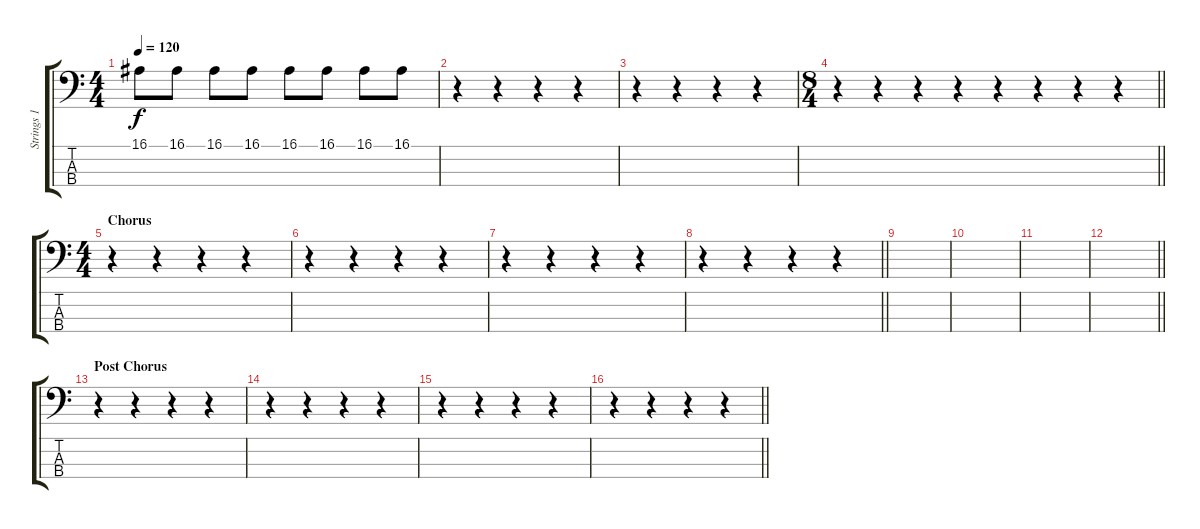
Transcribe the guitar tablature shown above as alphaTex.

\track ("Strings 1 " "Strings 1 ") {instrument pizzicatostrings}
\staff {score tabs}
\tuning (Gb2 Db2 Ab1 Eb1) {hide}
\ts (4 4)
\tempo 120
\clef f4
\ks c
16.1.8{dy f instrument lead2sawtooth} 16.1.8 16.1.8 16.1.8 16.1.8 16.1.8 16.1.8 16.1.8 |
r.4 r.4 r.4 r.4 |
r.4 r.4 r.4 r.4 |
\ts (8 4)
\barLineRight lightlight
r.4 r.4 r.4 r.4 r.4 r.4 r.4 r.4 |
\ts (4 4)
\section ("" "Chorus")
r.4 r.4 r.4 r.4 |
r.4 r.4 r.4 r.4 |
r.4 r.4 r.4 r.4 |
\barLineRight lightlight
r.4 r.4 r.4 r.4 |
|
|
|
\barLineRight lightlight
|
\section ("" "Post Chorus")
r.4 r.4 r.4 r.4 |
r.4 r.4 r.4 r.4 |
r.4 r.4 r.4 r.4 |
\barLineRight lightlight
r.4 r.4 r.4 r.4
